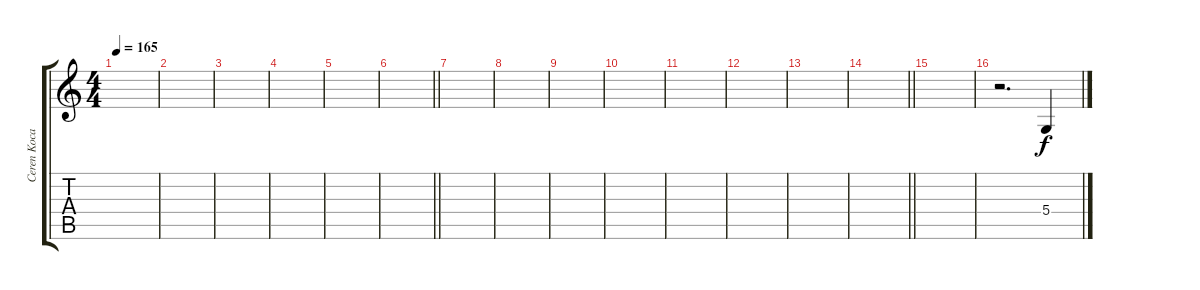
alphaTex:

\track ("Ceren Kocakaplan" "Ceren Koca") {instrument violin}
\staff {score tabs}
\tuning (E4 B3 G3 D3 A2 E2) {hide}
\ts (4 4)
\tempo 165
\clef g2
\ks c
|
|
|
|
|
\barLineRight lightlight
|
|
|
|
|
|
|
|
\barLineRight lightlight
|
|
r.2{d} 5.4.4
